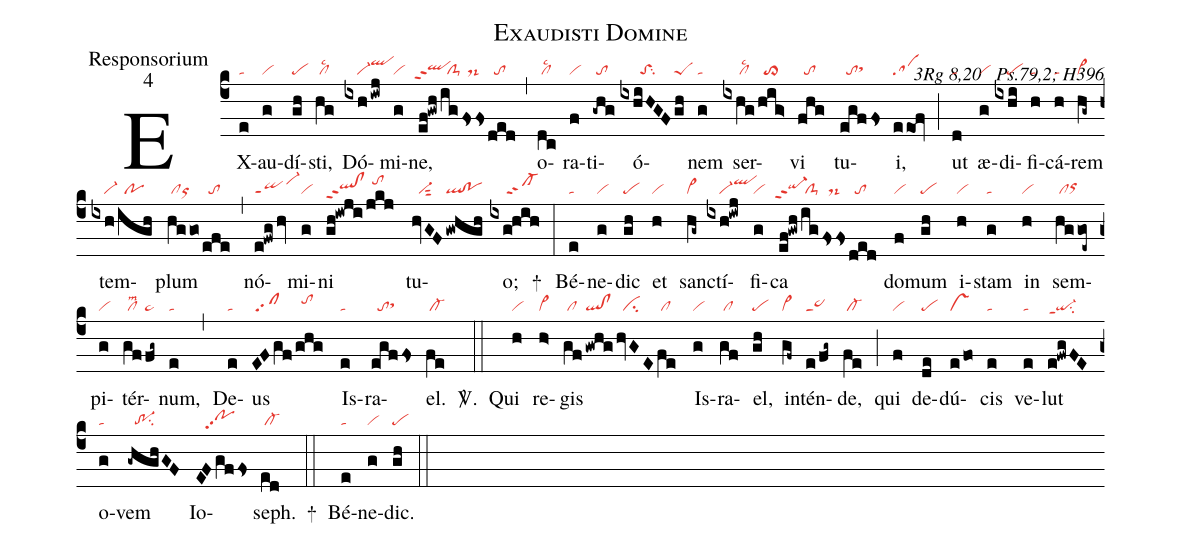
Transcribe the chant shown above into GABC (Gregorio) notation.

name:Exaudisti Domine;
office-part:Responsorium;
mode:4;
commentary:ꝶ 3Rg 8,20 ꝟ Ps.79,2; H396;
nabc-lines:1;
%%
(c4)
EX(e|ta)au(g|vi)dí(gh|pe)sti,(hg|/cllsc2) Dó(ixh|////vi-|!iwj|qlhj)mi(g|vi)ne,(ef!gwh|`qlhhppt2|/ig|//clS-|fss|//ds-|ded|//to) (,)
o(dc|/cllsc2)ra(f|vi)ti(-ghg|/to)ó(ixhiHGF|//////toSsu2|gh|peS)nem(g|ta) ser(ixhg|/////cllsc2|/hig>|//to>)vi(fhg|//to) tu(egffs|//tosthh)i,(eeof|sa) (;)
ut(d|ta) æ(g|vi)di(ixhi|////pe)fi(h|ta)cá(h|ta)rem(hg~|cl~) tem(ixh|////vi-|/igh|//po)plum(hggo|/clor|/efe|//to) (,)
nó(e!fwg/hv|qippt1vi-hj)mi(g|vi)ni(gh!iwji|qlhh!clhhppt2|/jkj|//tohj) tu(hvGF|//vi-sut2|gwhgh|ql!po)o;(ixg!hih|/////sf-) +(:)
Bé(e|ta)ne(g|vi)dic(gh|pe) et(h|vi) san(hg~|cl~)ctí(ixh!iwj|////vi-qlhj)fi(g|vi)ca(ef!gwh|`qi-hhppt2|/ig|/clS-|fss|//ds-|ded|//to) do(f|vi)mum(gh|pe) i(h|vi)stam(g|ta) in(h|vi) sem(hg/goe~|/clorhh)pi(g|vi)tér(gf|/cllsm2|/fg~|pe~)num,(e|ta) (,)
De(e|ta)us(EFgf|/sf|/ghg|//tohi) Is(e|ta)ra(egffs|//tosthh)el.(fe|/cl-) <sp>V/</sp>.(::)
Qui(h|vi) re(h>|vi>)gis(gf|/cl|!gwhg|ql!cl|hvGE|//ci|fe|/cl) Is(g|vi)ra(gf|/cl)el,(gh|pe) in(gf~|cl~)tén(e/fg~|sa~)de,(fe|/cl-) (;)
qui(f|vi) de(de|pe)dú(efo|vs)cis(e|ta) ve(e|ta)lut(e!fwgFE|qi-ppt1su2) o(g|ta)vem(-ghghGF|//tr-1su2) Io(EFgffs|///pohhpp2)seph.(ed|/cl-) +(::)
Bé(e|ta)ne(g|vi)dic.(gh|pe) (::)
